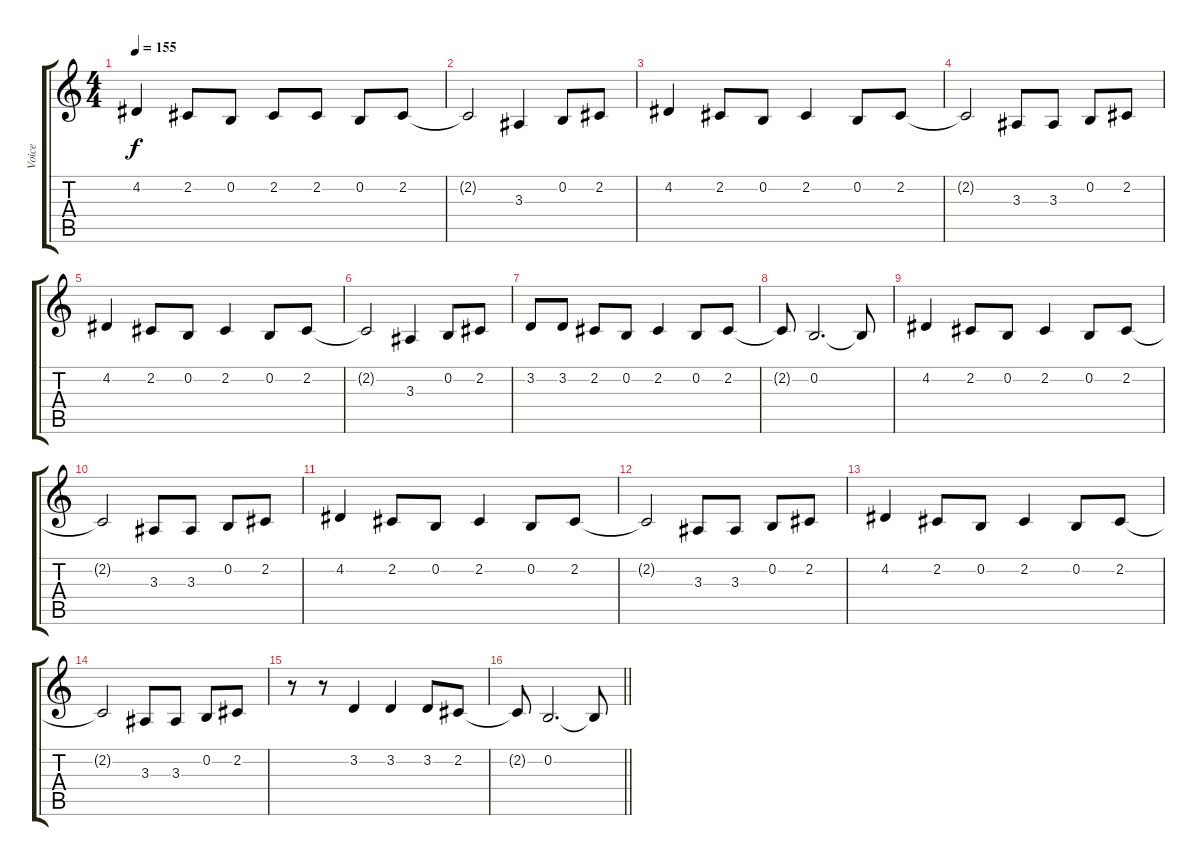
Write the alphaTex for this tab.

\track ("Voice" "Voice") {instrument lead2sawtooth}
\staff {score tabs}
\tuning (E4 B3 G3 D3 A2 E2) {hide}
\ts (4 4)
\tempo 155
\clef g2
\ks c
4.2.4{dy f} 2.2.8 0.2.8 2.2.8 2.2.8 0.2.8 2.2.8 |
2.2{t}.2 3.3.4 0.2.8 2.2.8 |
4.2.4 2.2.8 0.2.8 2.2.4 0.2.8 2.2.8 |
2.2{t}.2 3.3.8 3.3.8 0.2.8 2.2.8 |
4.2.4 2.2.8 0.2.8 2.2.4 0.2.8 2.2.8 |
2.2{t}.2 3.3.4 0.2.8 2.2.8 |
3.2.8 3.2.8 2.2.8 0.2.8 2.2.4 0.2.8 2.2.8 |
2.2{t}.8 0.2.2{d} 0.2{t}.8 |
4.2.4 2.2.8 0.2.8 2.2.4 0.2.8 2.2.8 |
2.2{t}.2 3.3.8 3.3.8 0.2.8 2.2.8 |
4.2.4 2.2.8 0.2.8 2.2.4 0.2.8 2.2.8 |
2.2{t}.2 3.3.8 3.3.8 0.2.8 2.2.8 |
4.2.4 2.2.8 0.2.8 2.2.4 0.2.8 2.2.8 |
2.2{t}.2 3.3.8 3.3.8 0.2.8 2.2.8 |
r.8 r.8 3.2.4 3.2.4 3.2.8 2.2.8 |
\barLineRight lightlight
2.2{t}.8 0.2.2{d} 0.2{t}.8
